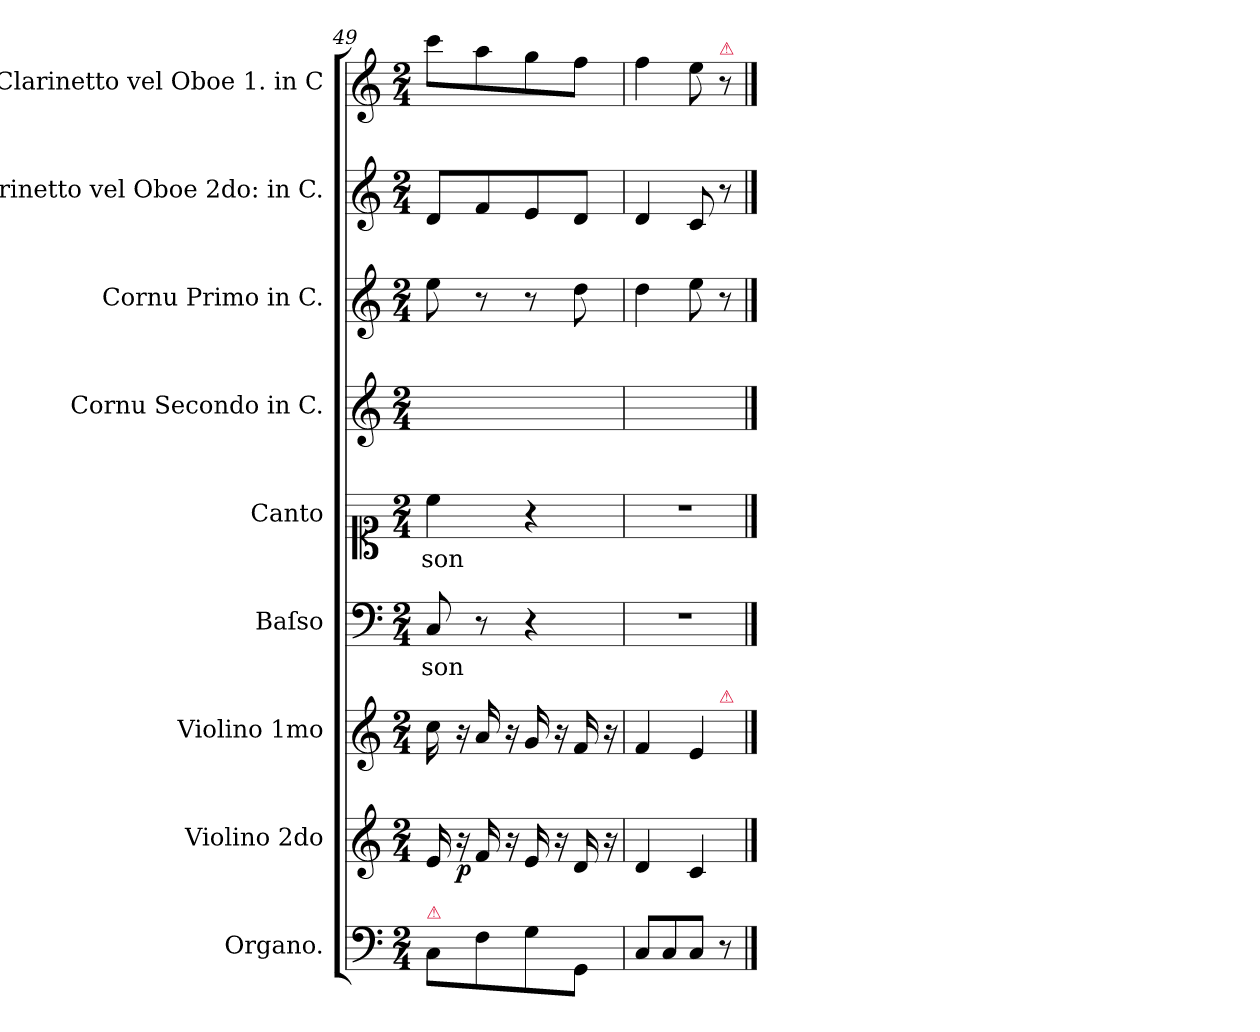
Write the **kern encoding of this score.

**kern	**kern	**dynam	**kern	**kern	**text	**kern	**text	**kern	**kern	**kern	**kern
*part9	*part8	*part8	*part7	*part6	*part6	*part5	*part5	*part4	*part3	*part2	*part1
*staff9	*staff8	*staff8	*staff7	*staff6	*staff6	*staff5	*staff5	*staff4	*staff3	*staff2	*staff1
*I"Organo.	*I"Violino 2do	*	*I"Violino 1mo	*I"Baſso	*	*I"Canto	*	*I"Cornu Secondo in C.	*I"Cornu Primo in C.	*I"Clarinetto vel Oboe 2do: in C.	*I"Clarinetto vel Oboe 1. in C
*I'Org	*I'Vl 2	*	*I'Vl 1	*I'B.	*	*I'C.	*	*I'Cor 2	*I'Cor 1	*I'Cl 2	*I'Cl 1
*clefF4	*clefG2	*	*clefG2	*clefF4	*	*clefC1	*	*clefG2	*clefG2	*clefG2	*clefG2
*k[]	*k[]	*	*k[]	*k[]	*	*k[]	*	*k[]	*k[]	*k[]	*k[]
*C:	*C:	*	*C:	*C:	*	*C:	*	*C:	*C:	*C:	*C:
*M2/4	*M2/4	*	*M2/4	*M2/4	*	*M2/4	*	*M2/4	*M2/4	*M2/4	*M2/4
=49	=49	=49	=49	=49	=49	=49	=49	=49	=49	=49	=49
!LO:TX:a:color=crimson:t=⚠	!	!	!	!	!	!	!	!	!	!	!
8C\L	16e/	.	16cc\	8C/	-son	4cc\	-son	2ryy	8ee\	8d/L	8ccc\L
.	16r	p	16r	.	.	.	.	.	.	.	.
8F\	16f/	.	16a/	8r	.	.	.	.	8r	8f/	8aa\
.	16r	.	16r	.	.	.	.	.	.	.	.
8G\	16e/	.	16g/	4r	.	4r	.	.	8r	8e/	8gg\
.	16r	.	16r	.	.	.	.	.	.	.	.
8GG/J	16d/	.	16f/	.	.	.	.	.	8dd\	8d/J	8ff\J
.	16r	.	16r	.	.	.	.	.	.	.	.
=50	=50	=50	=50	=50	=50	=50	=50	=50	=50	=50	=50
*	*	*	*^	*	*	*	*	*	*	*	*
8C/L	4d/	.	4f/	4.ryy	2r	.	2r	.	2ryy	4dd\	4d/	4ff\
8C/	.	.	.	.	.	.	.	.	.	.	.	.
8C/J	4c/	.	4e/	.	.	.	.	.	.	8ee\	8c/	8ee\
!	!	!	!	!	!	!	!	!	!	!	!	!LO:TX:a:color=crimson:t=⚠
!	!	!	!	!LO:TX:a:color=crimson:t=⚠	!	!	!	!	!	!	!	!
8r	.	.	.	8ryy	.	.	.	.	.	8r	8r	8r
*	*	*	*v	*v	*	*	*	*	*	*	*	*
==	==	==	==	==	==	==	==	==	==	==	==
*-	*-	*-	*-	*-	*-	*-	*-	*-	*-	*-	*-
